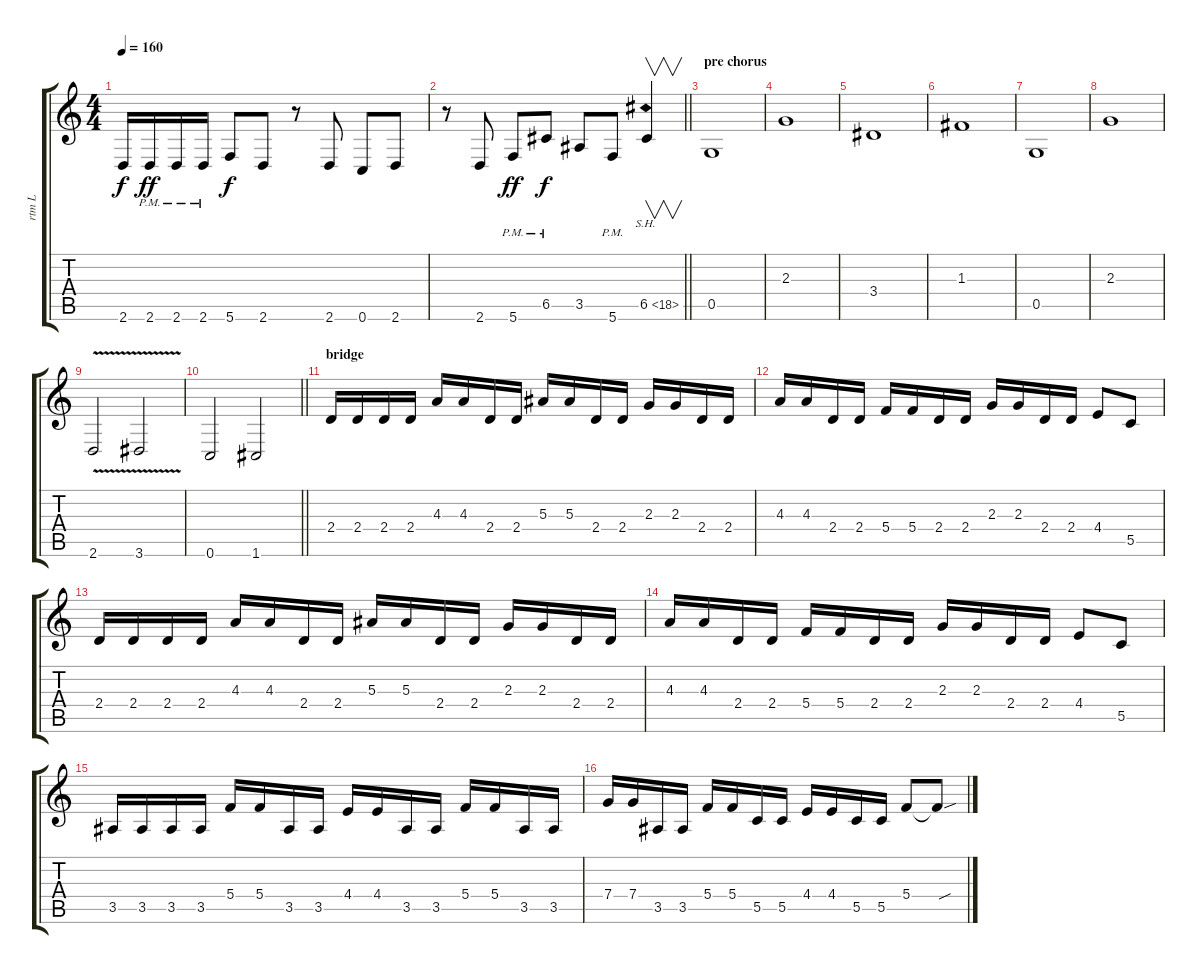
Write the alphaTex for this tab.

\track ("rtm L" "rtm L") {instrument overdrivenguitar}
\staff {score tabs}
\tuning (D4 A3 F3 C3 G2 C2) {hide}
\ts (4 4)
\tempo 160
\clef g2
\ks c
2.6.16{dy f} 2.6{pm}.16{dy ff} 2.6{pm}.16 2.6{pm}.16 5.6.8{dy f} 2.6.8 r.8 2.6.8 0.6.8 2.6.8 |
\barLineRight lightlight
r.8 2.6.8 5.6{pm}.8{dy ff} 6.5{pm}.8{dy f} 3.5.8 5.6{pm}.8 6.5{sh 12}.4{v} |
\section ("" "pre chorus")
0.5.1 |
2.3.1 |
3.4.1 |
1.3.1 |
0.5.1 |
2.3.1 |
2.6{v}.2 3.6{v}.2 |
\barLineRight lightlight
0.6.2 1.6.2 |
\section ("" "bridge")
2.4.16 2.4.16 2.4.16 2.4.16 4.3.16 4.3.16 2.4.16 2.4.16 5.3.16 5.3.16 2.4.16 2.4.16 2.3.16 2.3.16 2.4.16 2.4.16 |
4.3.16 4.3.16 2.4.16 2.4.16 5.4.16 5.4.16 2.4.16 2.4.16 2.3.16 2.3.16 2.4.16 2.4.16 4.4.8 5.5.8 |
2.4.16 2.4.16 2.4.16 2.4.16 4.3.16 4.3.16 2.4.16 2.4.16 5.3.16 5.3.16 2.4.16 2.4.16 2.3.16 2.3.16 2.4.16 2.4.16 |
4.3.16 4.3.16 2.4.16 2.4.16 5.4.16 5.4.16 2.4.16 2.4.16 2.3.16 2.3.16 2.4.16 2.4.16 4.4.8 5.5.8 |
3.5.16 3.5.16 3.5.16 3.5.16 5.4.16 5.4.16 3.5.16 3.5.16 4.4.16 4.4.16 3.5.16 3.5.16 5.4.16 5.4.16 3.5.16 3.5.16 |
7.4.16 7.4.16 3.5.16 3.5.16 5.4.16 5.4.16 5.5.16 5.5.16 4.4.16 4.4.16 5.5.16 5.5.16 5.4.8 5.4{sou t}.8
